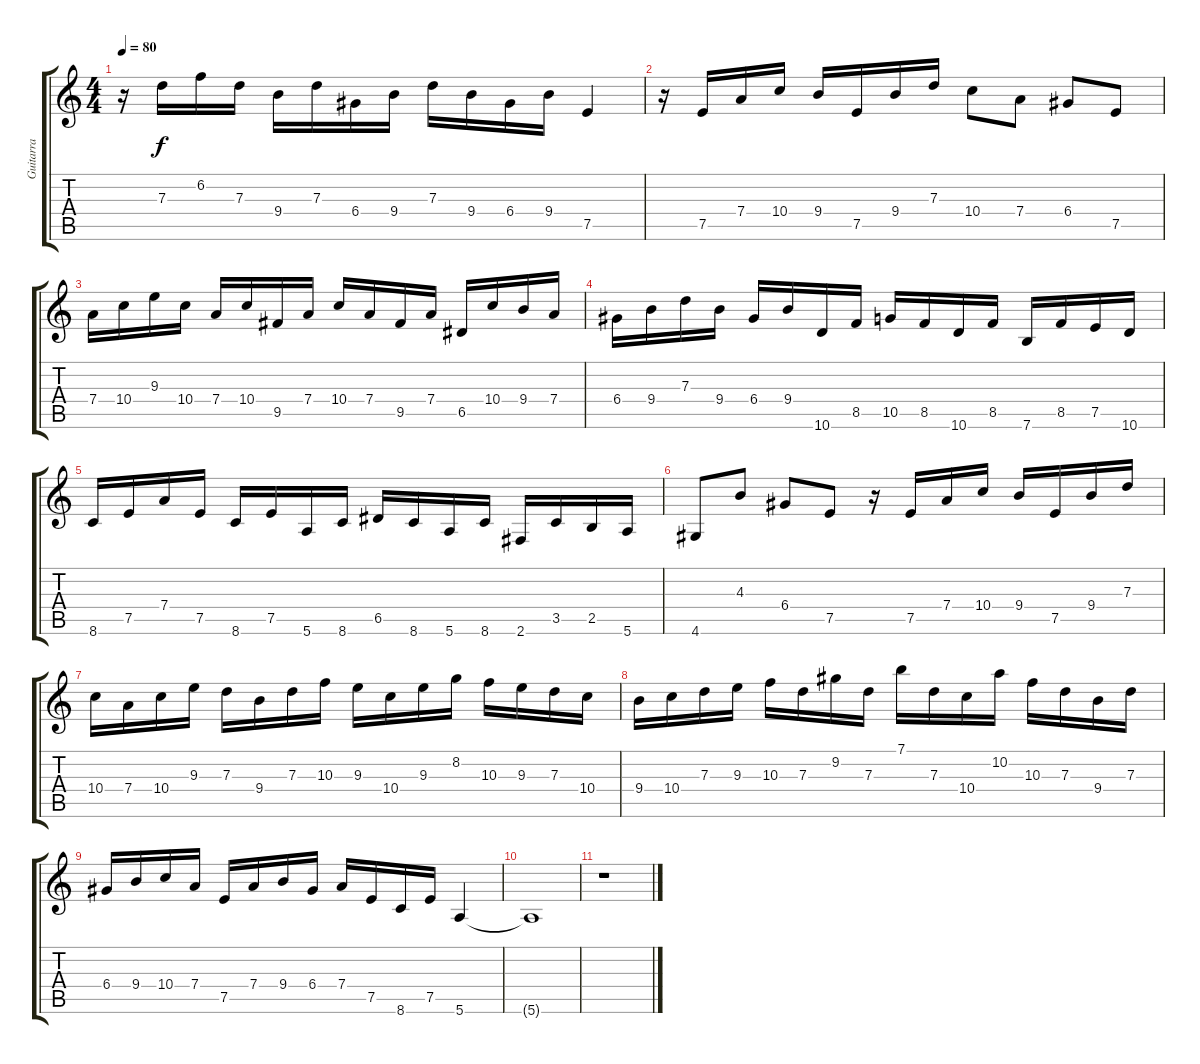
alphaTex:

\track ("Guitarra" "Guitarra") {instrument overdrivenguitar}
\staff {score tabs}
\tuning (E4 B3 G3 D3 A2 E2) {hide}
\ts (4 4)
\tempo 80
\clef g2
\ks c
r.16{dy f} 7.3.16 6.2.16 7.3.16 9.4.16 7.3.16 6.4.16 9.4.16 7.3.16 9.4.16 6.4.16 9.4.16 7.5.4 |
r.16 7.5.16 7.4.16 10.4.16 9.4.16 7.5.16 9.4.16 7.3.16 10.4.8 7.4.8 6.4.8 7.5.8 |
7.4.16 10.4.16 9.3.16 10.4.16 7.4.16 10.4.16 9.5.16 7.4.16 10.4.16 7.4.16 9.5.16 7.4.16 6.5.16 10.4.16 9.4.16 7.4.16 |
6.4.16 9.4.16 7.3.16 9.4.16 6.4.16 9.4.16 10.6.16 8.5.16 10.5.16 8.5.16 10.6.16 8.5.16 7.6.16 8.5.16 7.5.16 10.6.16 |
8.6.16 7.5.16 7.4.16 7.5.16 8.6.16 7.5.16 5.6.16 8.6.16 6.5.16 8.6.16 5.6.16 8.6.16 2.6.16 3.5.16 2.5.16 5.6.16 |
4.6.8 4.3.8 6.4.8 7.5.8 r.16 7.5.16 7.4.16 10.4.16 9.4.16 7.5.16 9.4.16 7.3.16 |
10.4.16 7.4.16 10.4.16 9.3.16 7.3.16 9.4.16 7.3.16 10.3.16 9.3.16 10.4.16 9.3.16 8.2.16 10.3.16 9.3.16 7.3.16 10.4.16 |
9.4.16 10.4.16 7.3.16 9.3.16 10.3.16 7.3.16 9.2.16 7.3.16 7.1.16 7.3.16 10.4.16 10.2.16 10.3.16 7.3.16 9.4.16 7.3.16 |
6.4.16 9.4.16 10.4.16 7.4.16 7.5.16 7.4.16 9.4.16 6.4.16 7.4.16 7.5.16 8.6.16 7.5.16 5.6.4 |
5.6{t}.1 |
r.1
